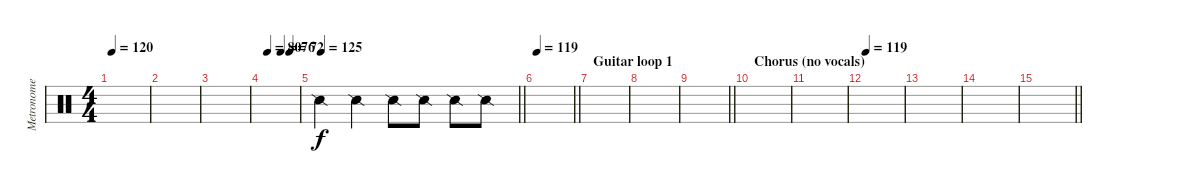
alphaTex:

\track ("Metronome" "Metronome") {instrument percussion}
\staff {score}
\articulation defaults
\ts (4 4)
\tempo 120
\clef neutral
\ks c
|
|
|
\tempo (80 0.125)
\tempo (76 0.5)
\tempo (72 0.75)
|
\tempo 125
\barLineRight lightlight "Snare (side stick) 2".4 "Snare (side stick) 2".4 "Snare (side stick) 2".8 "Snare (side stick) 2".8 "Snare (side stick) 2".8 "Snare (side stick) 2".8
|
\tempo 119
\barLineRight lightlight
|
\section ("" "Guitar loop 1")
|
|
\barLineRight lightlight
|
\section ("" "Chorus (no vocals)")
|
|
\tempo 119
|
|
|
\barLineRight lightlight
